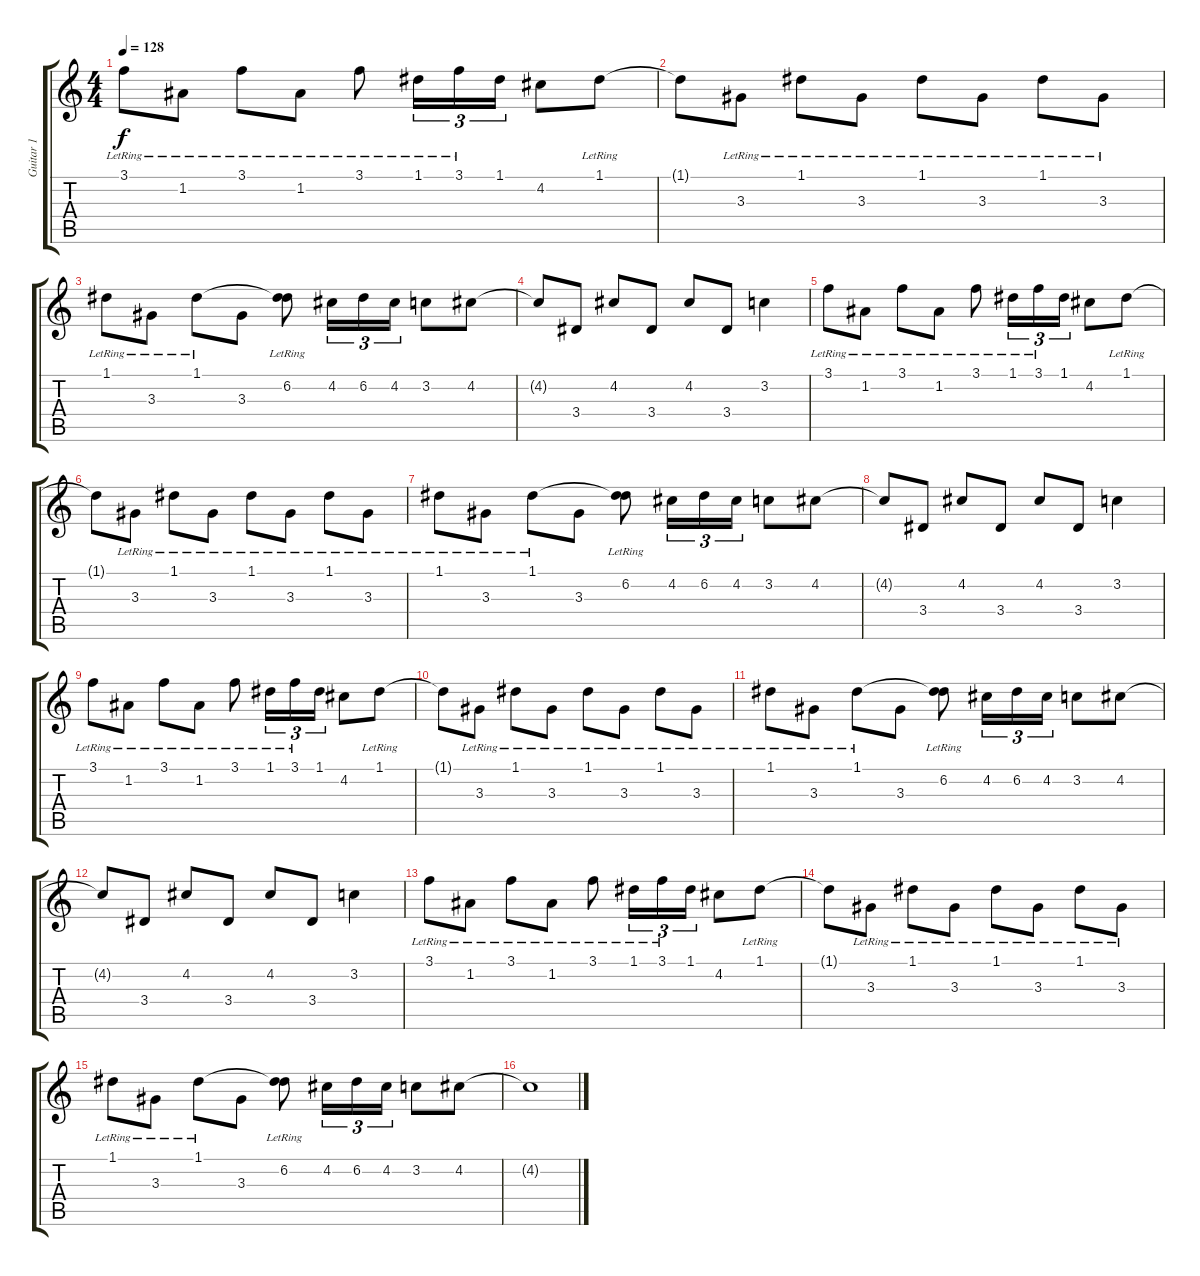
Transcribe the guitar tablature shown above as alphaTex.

\track ("Guitar 1" "Guitar 1") {instrument overdrivenguitar}
\staff {score tabs}
\tuning (D4 A3 F3 C3 G2 C2) {hide}
\ts (4 4)
\tempo 128
\clef g2
\ks c
3.1{lr}.8{dy f instrument overdrivenguitar} 1.2{lr}.8 3.1{lr}.8 1.2{lr}.8 3.1{lr}.8 1.1{lr}.16{tu (3 2)} 3.1{lr}.16{tu (3 2)} 1.1.16{tu (3 2)} 4.2.8 1.1{lr}.8 |
1.1{t}.8 3.3{lr}.8 1.1{lr}.8 3.3{lr}.8 1.1{lr}.8 3.3{lr}.8 1.1{lr}.8 3.3{lr}.8 |
1.1{lr}.8 3.3{lr}.8 1.1{lr}.8 3.3.8 (1.1{lr t} 6.2).8 4.2.16{tu (3 2)} 6.2.16{tu (3 2)} 4.2.16{tu (3 2)} 3.2.8 4.2.8 |
4.2{t}.8 3.4.8 4.2.8 3.4.8 4.2.8 3.4.8 3.2.4 |
3.1{lr}.8 1.2{lr}.8 3.1{lr}.8 1.2{lr}.8 3.1{lr}.8 1.1{lr}.16{tu (3 2)} 3.1{lr}.16{tu (3 2)} 1.1.16{tu (3 2)} 4.2.8 1.1{lr}.8 |
1.1{t}.8 3.3{lr}.8 1.1{lr}.8 3.3{lr}.8 1.1{lr}.8 3.3{lr}.8 1.1{lr}.8 3.3{lr}.8 |
1.1{lr}.8 3.3{lr}.8 1.1{lr}.8 3.3.8 (1.1{lr t} 6.2).8 4.2.16{tu (3 2)} 6.2.16{tu (3 2)} 4.2.16{tu (3 2)} 3.2.8 4.2.8 |
4.2{t}.8 3.4.8 4.2.8 3.4.8 4.2.8 3.4.8 3.2.4 |
3.1{lr}.8 1.2{lr}.8 3.1{lr}.8 1.2{lr}.8 3.1{lr}.8 1.1{lr}.16{tu (3 2)} 3.1{lr}.16{tu (3 2)} 1.1.16{tu (3 2)} 4.2.8 1.1{lr}.8 |
1.1{t}.8 3.3{lr}.8 1.1{lr}.8 3.3{lr}.8 1.1{lr}.8 3.3{lr}.8 1.1{lr}.8 3.3{lr}.8 |
1.1{lr}.8 3.3{lr}.8 1.1{lr}.8 3.3.8 (1.1{lr t} 6.2).8 4.2.16{tu (3 2)} 6.2.16{tu (3 2)} 4.2.16{tu (3 2)} 3.2.8 4.2.8 |
4.2{t}.8 3.4.8 4.2.8 3.4.8 4.2.8 3.4.8 3.2.4 |
3.1{lr}.8 1.2{lr}.8 3.1{lr}.8 1.2{lr}.8 3.1{lr}.8 1.1{lr}.16{tu (3 2)} 3.1{lr}.16{tu (3 2)} 1.1.16{tu (3 2)} 4.2.8 1.1{lr}.8 |
1.1{t}.8 3.3{lr}.8 1.1{lr}.8 3.3{lr}.8 1.1{lr}.8 3.3{lr}.8 1.1{lr}.8 3.3{lr}.8 |
1.1{lr}.8 3.3{lr}.8 1.1{lr}.8 3.3.8 (1.1{lr t} 6.2).8 4.2.16{tu (3 2)} 6.2.16{tu (3 2)} 4.2.16{tu (3 2)} 3.2.8 4.2.8 |
4.2{t}.1
